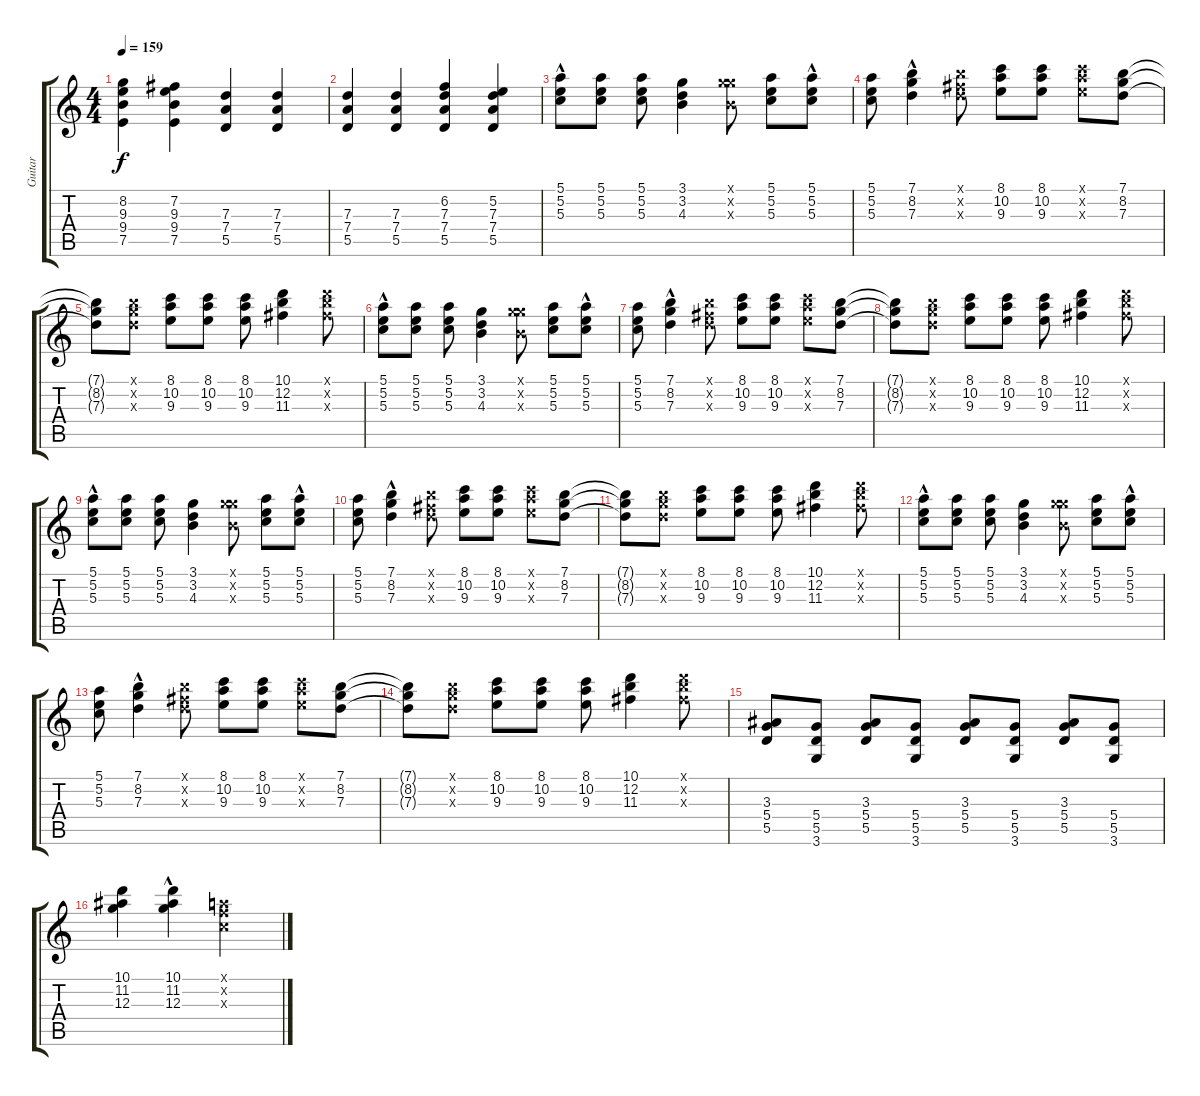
\track ("Guitar" "Guitar") {instrument overdrivenguitar}
\staff {score tabs}
\tuning (E4 B3 G3 D3 A2 E2) {hide}
\ts (4 4)
\tempo 159
\clef g2
\ks c
(8.2 9.3 9.4 7.5).4{dy f} (7.2 9.3 9.4 7.5).4 (7.3 7.4 5.5).4 (7.3 7.4 5.5).4 |
(7.3 7.4 5.5).4 (7.3 7.4 5.5).4 (6.2 7.3 7.4 5.5).4 (5.2 7.3 7.4 5.5).4 |
(5.1 5.2{hac} 5.3{hac}).8{balance 6} (5.1 5.2 5.3).8 (5.1 5.2 5.3).8 (3.1 3.2 4.3).4 (3.1{x} 8.2{x} 4.3{x}).8 (5.1 5.2 5.3).8 (5.1 5.2{hac} 5.3{hac}).8 |
(5.1 5.2 5.3).8 (7.1{hac} 8.2 7.3).4 (7.1{x} 7.2{x} 7.3{x}).8 (8.1 10.2 9.3).8 (8.1 10.2 9.3).8 (8.1{x} 10.2{x} 9.3{x}).8 (7.1 8.2 7.3).8 |
(7.1{t} 8.2{t} 7.3{t}).8 (7.1{x} 8.2{x} 7.3{x}).8 (8.1 10.2 9.3).8 (8.1 10.2 9.3).8 (8.1 10.2 9.3).8 (10.1 12.2 11.3).4 (10.1{x} 12.2{x} 11.3{x}).8 |
(5.1 5.2{hac} 5.3{hac}).8 (5.1 5.2 5.3).8 (5.1 5.2 5.3).8 (3.1 3.2 4.3).4 (3.1{x} 8.2{x} 4.3{x}).8 (5.1 5.2 5.3).8 (5.1 5.2{hac} 5.3{hac}).8 |
(5.1 5.2 5.3).8 (7.1{hac} 8.2 7.3).4 (7.1{x} 7.2{x} 7.3{x}).8 (8.1 10.2 9.3).8 (8.1 10.2 9.3).8 (8.1{x} 10.2{x} 9.3{x}).8 (7.1 8.2 7.3).8 |
(7.1{t} 8.2{t} 7.3{t}).8 (7.1{x} 8.2{x} 7.3{x}).8 (8.1 10.2 9.3).8 (8.1 10.2 9.3).8 (8.1 10.2 9.3).8 (10.1 12.2 11.3).4 (10.1{x} 12.2{x} 11.3{x}).8 |
(5.1 5.2{hac} 5.3{hac}).8 (5.1 5.2 5.3).8 (5.1 5.2 5.3).8 (3.1 3.2 4.3).4 (3.1{x} 8.2{x} 4.3{x}).8 (5.1 5.2 5.3).8 (5.1 5.2{hac} 5.3{hac}).8 |
(5.1 5.2 5.3).8 (7.1{hac} 8.2 7.3).4 (7.1{x} 7.2{x} 7.3{x}).8 (8.1 10.2 9.3).8 (8.1 10.2 9.3).8 (8.1{x} 10.2{x} 9.3{x}).8 (7.1 8.2 7.3).8 |
(7.1{t} 8.2{t} 7.3{t}).8 (7.1{x} 8.2{x} 7.3{x}).8 (8.1 10.2 9.3).8 (8.1 10.2 9.3).8 (8.1 10.2 9.3).8 (10.1 12.2 11.3).4 (10.1{x} 12.2{x} 11.3{x}).8 |
(5.1 5.2{hac} 5.3{hac}).8 (5.1 5.2 5.3).8 (5.1 5.2 5.3).8 (3.1 3.2 4.3).4 (3.1{x} 8.2{x} 4.3{x}).8 (5.1 5.2 5.3).8 (5.1 5.2{hac} 5.3{hac}).8 |
(5.1 5.2 5.3).8 (7.1{hac} 8.2 7.3).4 (7.1{x} 7.2{x} 7.3{x}).8 (8.1 10.2 9.3).8 (8.1 10.2 9.3).8 (8.1{x} 10.2{x} 9.3{x}).8 (7.1 8.2 7.3).8 |
(7.1{t} 8.2{t} 7.3{t}).8 (7.1{x} 8.2{x} 7.3{x}).8 (8.1 10.2 9.3).8 (8.1 10.2 9.3).8 (8.1 10.2 9.3).8 (10.1 12.2 11.3).4 (10.1{x} 12.2{x} 11.3{x}).8 |
(3.3 5.4 5.5).8 (5.4 5.5 3.6).8 (3.3 5.4 5.5).8 (5.4 5.5 3.6).8 (3.3 5.4 5.5).8 (5.4 5.5 3.6).8 (3.3 5.4 5.5).8 (5.4 5.5 3.6).8 |
(10.1 11.2 12.3).4 (10.1{hac} 11.2{hac} 12.3).4 (5.1{x} 6.2{x} 5.3{x}).2
